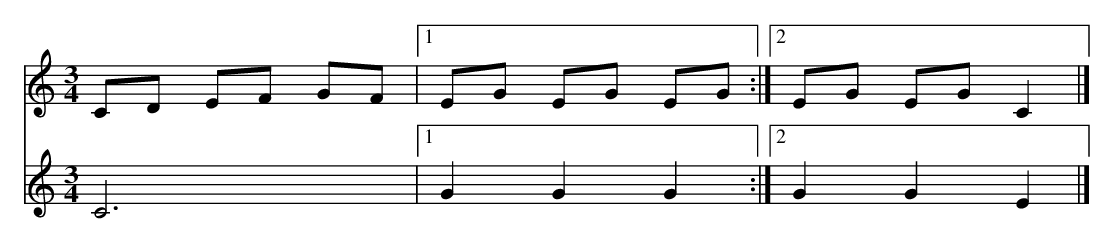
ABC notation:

X:1
M:3/4
%%score 1 2
K:C
V:1
CD EF GF |1 EG EG EG :|2 EG EG C2 |]
V:2
C6       |1 G2 G2 G2 :|2 G2 G2 E2 |]
